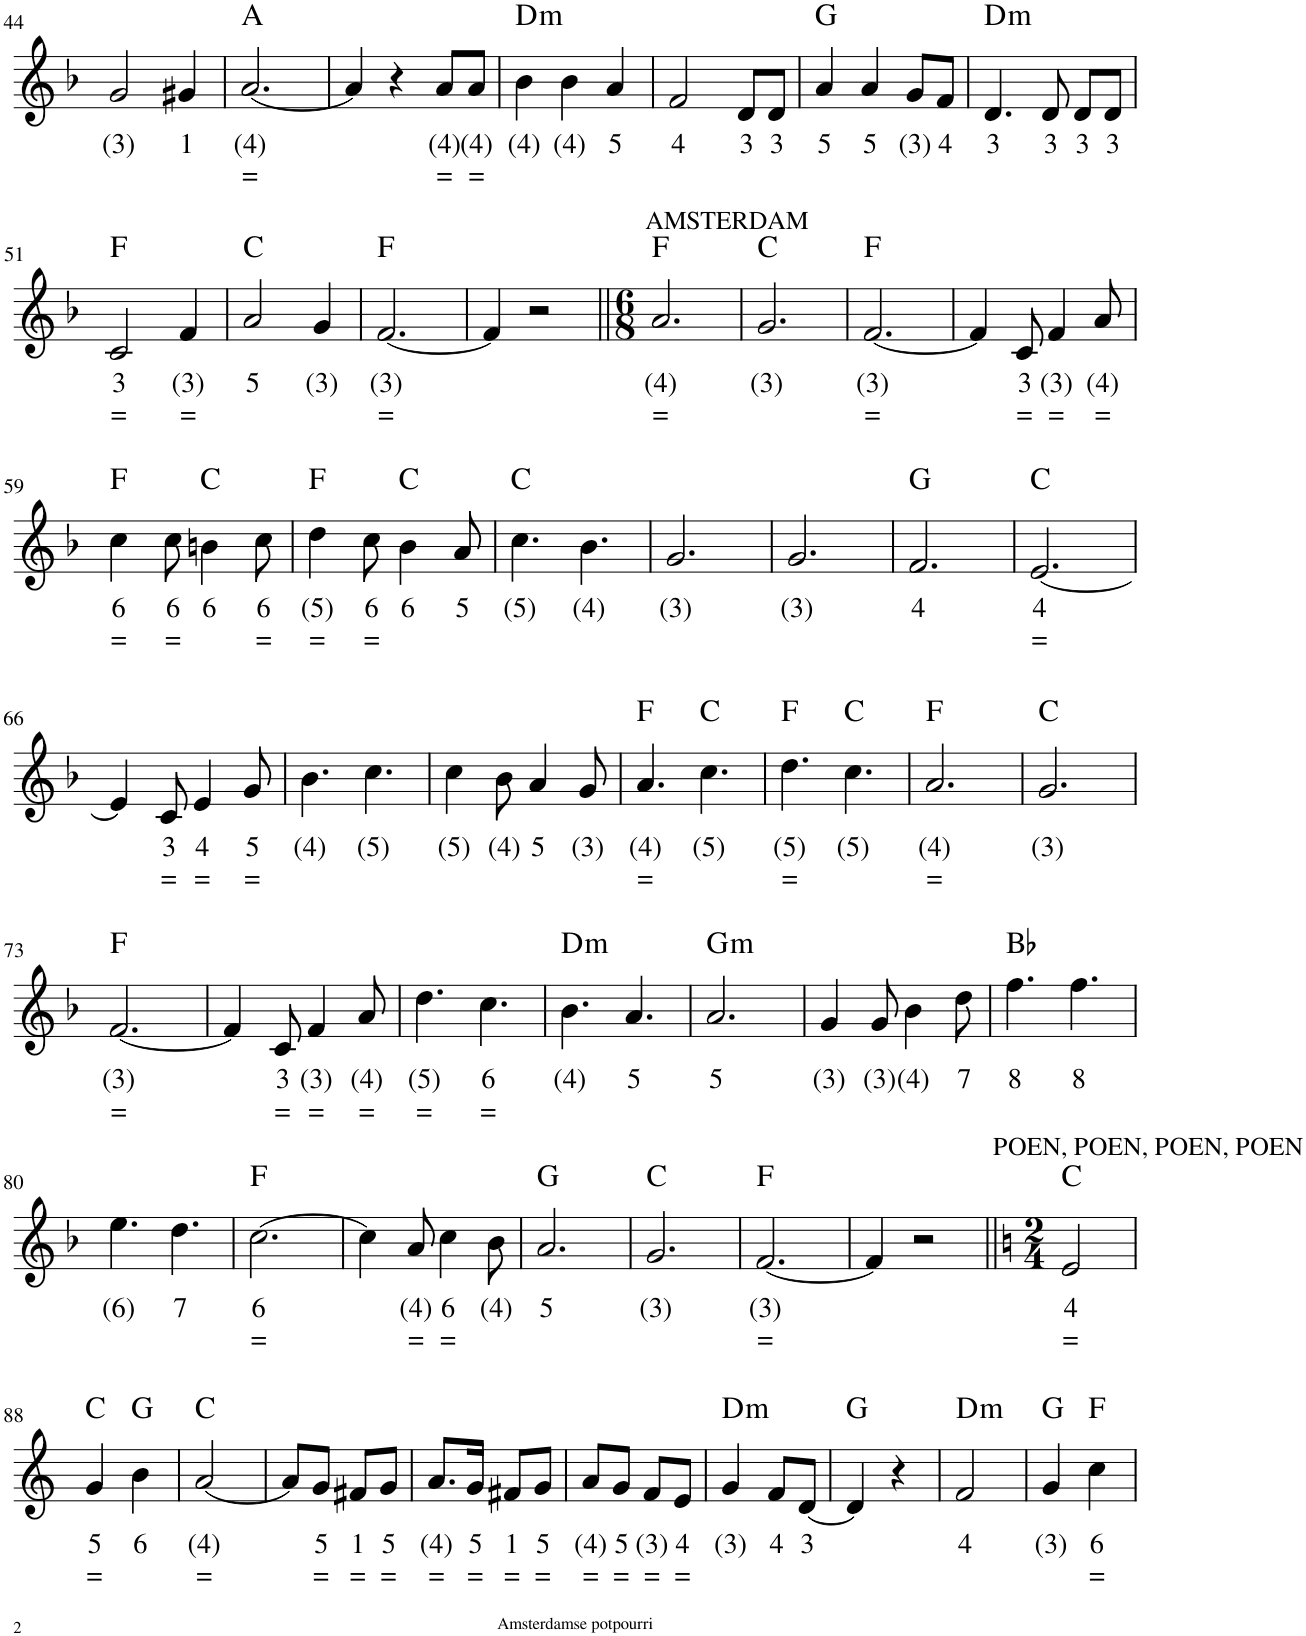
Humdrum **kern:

**kern	**text	**text	**harte
*part1	*part1	*part1	*part1
*staff1	*staff1	*staff1	*
*I"Stem	*	*	*
*I'Stm.	*	*	*
!!LO:PB:g=z
*clefG2	*	*	*
*k[b-]	*	*	*
*M3/4	*	*	*
=44	=44	=44	=44
!	!LO:LY:b	!	!
2g/	(3)	.	.
!	!LO:LY:b	!	!
4g#X/	1	.	.
=45	=45	=45	=45
!	!LO:LY:b	!LO:LY:b	!
[2.a/	(4)	=	A:maj
=46	=46	=46	=46
4a/]	.	.	.
4r	.	.	.
!	!LO:LY:b	!LO:LY:b	!
8a/L	(4)	=	.
!	!LO:LY:b	!LO:LY:b	!
8a/J	(4)	=	.
=47	=47	=47	=47
!	!LO:LY:b	!	!LO:H:kt=m
4b-\	(4)	.	D:min
!	!LO:LY:b	!	!
4b-\	(4)	.	.
!	!LO:LY:b	!	!
4a/	5	.	.
=48	=48	=48	=48
!	!LO:LY:b	!	!
2f/	4	.	.
!	!LO:LY:b	!	!
8d/L	3	.	.
!	!LO:LY:b	!	!
8d/J	3	.	.
=49	=49	=49	=49
!	!LO:LY:b	!	!
4a/	5	.	G:maj
!	!LO:LY:b	!	!
4a/	5	.	.
!	!LO:LY:b	!	!
8g/L	(3)	.	.
!	!LO:LY:b	!	!
8f/J	4	.	.
=50	=50	=50	=50
!	!LO:LY:b	!	!LO:H:kt=m
4.d/	3	.	D:min
!	!LO:LY:b	!	!
8d/	3	.	.
!	!LO:LY:b	!	!
8d/L	3	.	.
!	!LO:LY:b	!	!
8d/J	3	.	.
!!LO:LB:g=z
=51	=51	=51	=51
!	!LO:LY:b	!LO:LY:b	!
2c/	3	=	F:maj
!	!LO:LY:b	!LO:LY:b	!
4f/	(3)	=	.
=52	=52	=52	=52
!	!LO:LY:b	!	!
2a/	5	.	C:maj
!	!LO:LY:b	!	!
4g/	(3)	.	.
=53	=53	=53	=53
!	!LO:LY:b	!LO:LY:b	!
[2.f/	(3)	=	F:maj
=54	=54	=54	=54
4f/]	.	.	.
2r	.	.	.
=55||	=55||	=55||	=55||
*M6/8	*	*	*
!LO:TX:a:t=AMSTERDAM	!	!	!
!	!LO:LY:b	!LO:LY:b	!
2.a/	(4)	=	F:maj
=56	=56	=56	=56
!	!LO:LY:b	!	!
2.g/	(3)	.	C:maj
=57	=57	=57	=57
!	!LO:LY:b	!LO:LY:b	!
[2.f/	(3)	=	F:maj
=58	=58	=58	=58
4f/]	.	.	.
!	!LO:LY:b	!LO:LY:b	!
8c/	3	=	.
!	!LO:LY:b	!LO:LY:b	!
4f/	(3)	=	.
!	!LO:LY:b	!LO:LY:b	!
8a/	(4)	=	.
!!LO:LB:g=z
=59	=59	=59	=59
!	!LO:LY:b	!LO:LY:b	!
4cc\	6	=	F:maj
!	!LO:LY:b	!LO:LY:b	!
8cc\	6	=	.
!	!LO:LY:b	!	!
4bn\	6	.	C:maj
!	!LO:LY:b	!LO:LY:b	!
8cc\	6	=	.
=60	=60	=60	=60
!	!LO:LY:b	!LO:LY:b	!
4dd\	(5)	=	F:maj
!	!LO:LY:b	!LO:LY:b	!
8cc\	6	=	.
!	!LO:LY:b	!	!
4b-\	6	.	C:maj
!	!LO:LY:b	!	!
8a/	5	.	.
=61	=61	=61	=61
!	!LO:LY:b	!	!
4.cc\	(5)	.	C:maj
!	!LO:LY:b	!	!
4.b-\	(4)	.	.
=62	=62	=62	=62
!	!LO:LY:b	!	!
2.g/	(3)	.	.
=63	=63	=63	=63
!	!LO:LY:b	!	!
2.g/	(3)	.	.
=64	=64	=64	=64
!	!LO:LY:b	!	!
2.f/	4	.	G:maj
=65	=65	=65	=65
!	!LO:LY:b	!LO:LY:b	!
[2.e/	4	=	C:maj
!!LO:LB:g=z
=66	=66	=66	=66
4e/]	.	.	.
!	!LO:LY:b	!LO:LY:b	!
8c/	3	=	.
!	!LO:LY:b	!LO:LY:b	!
4e/	4	=	.
!	!LO:LY:b	!LO:LY:b	!
8g/	5	=	.
=67	=67	=67	=67
!	!LO:LY:b	!	!
4.b-\	(4)	.	.
!	!LO:LY:b	!	!
4.cc\	(5)	.	.
=68	=68	=68	=68
!	!LO:LY:b	!	!
4cc\	(5)	.	.
!	!LO:LY:b	!	!
8b-\	(4)	.	.
!	!LO:LY:b	!	!
4a/	5	.	.
!	!LO:LY:b	!	!
8g/	(3)	.	.
=69	=69	=69	=69
!	!LO:LY:b	!LO:LY:b	!
4.a/	(4)	=	F:maj
!	!LO:LY:b	!	!
4.cc\	(5)	.	C:maj
=70	=70	=70	=70
!	!LO:LY:b	!LO:LY:b	!
4.dd\	(5)	=	F:maj
!	!LO:LY:b	!	!
4.cc\	(5)	.	C:maj
=71	=71	=71	=71
!	!LO:LY:b	!LO:LY:b	!
2.a/	(4)	=	F:maj
=72	=72	=72	=72
!	!LO:LY:b	!	!
2.g/	(3)	.	C:maj
!!LO:LB:g=z
=73	=73	=73	=73
!	!LO:LY:b	!LO:LY:b	!
[2.f/	(3)	=	F:maj
=74	=74	=74	=74
4f/]	.	.	.
!	!LO:LY:b	!LO:LY:b	!
8c/	3	=	.
!	!LO:LY:b	!LO:LY:b	!
4f/	(3)	=	.
!	!LO:LY:b	!LO:LY:b	!
8a/	(4)	=	.
=75	=75	=75	=75
!	!LO:LY:b	!LO:LY:b	!
4.dd\	(5)	=	.
!	!LO:LY:b	!LO:LY:b	!
4.cc\	6	=	.
=76	=76	=76	=76
!	!LO:LY:b	!	!LO:H:kt=m
4.b-\	(4)	.	D:min
!	!LO:LY:b	!	!
4.a/	5	.	.
=77	=77	=77	=77
!	!LO:LY:b	!	!LO:H:kt=m
2.a/	5	.	G:min
=78	=78	=78	=78
!	!LO:LY:b	!	!
4g/	(3)	.	.
!	!LO:LY:b	!	!
8g/	(3)	.	.
!	!LO:LY:b	!	!
4b-\	(4)	.	.
!	!LO:LY:b	!	!
8dd\	7	.	.
=79	=79	=79	=79
!	!LO:LY:b	!	!
4.ff\	8	.	Bb:maj
!	!LO:LY:b	!	!
4.ff\	8	.	.
!!LO:LB:g=z
=80	=80	=80	=80
!	!LO:LY:b	!	!
4.ee\	(6)	.	.
!	!LO:LY:b	!	!
4.dd\	7	.	.
=81	=81	=81	=81
!	!LO:LY:b	!LO:LY:b	!
[2.cc\	6	=	F:maj
=82	=82	=82	=82
4cc\]	.	.	.
!	!LO:LY:b	!LO:LY:b	!
8a/	(4)	=	.
!	!LO:LY:b	!LO:LY:b	!
4cc\	6	=	.
!	!LO:LY:b	!	!
8b-\	(4)	.	.
=83	=83	=83	=83
!	!LO:LY:b	!	!
2.a/	5	.	G:maj
=84	=84	=84	=84
!	!LO:LY:b	!	!
2.g/	(3)	.	C:maj
=85	=85	=85	=85
!	!LO:LY:b	!LO:LY:b	!
[2.f/	(3)	=	F:maj
=86	=86	=86	=86
4f/]	.	.	.
2r	.	.	.
=87||	=87||	=87||	=87||
*k[]	*	*	*
*M2/4	*	*	*
!LO:TX:a:t=POEN, POEN, POEN, POEN	!	!	!
!	!LO:LY:b	!LO:LY:b	!
2e/	4	=	C:maj
!!LO:LB:g=z
=88	=88	=88	=88
!	!LO:LY:b	!LO:LY:b	!
4g/	5	=	C:maj
!	!LO:LY:b	!	!
4b\	6	.	G:maj
=89	=89	=89	=89
!	!LO:LY:b	!LO:LY:b	!
[2a/	(4)	=	C:maj
=90	=90	=90	=90
8a/L]	.	.	.
!	!LO:LY:b	!LO:LY:b	!
8g/J	5	=	.
!	!LO:LY:b	!LO:LY:b	!
8f#X/L	1	=	.
!	!LO:LY:b	!LO:LY:b	!
8g/J	5	=	.
=91	=91	=91	=91
!	!LO:LY:b	!LO:LY:b	!
8.a/L	(4)	=	.
!	!LO:LY:b	!LO:LY:b	!
16g/Jk	5	=	.
!	!LO:LY:b	!LO:LY:b	!
8f#X/L	1	=	.
!	!LO:LY:b	!LO:LY:b	!
8g/J	5	=	.
=92	=92	=92	=92
!	!LO:LY:b	!LO:LY:b	!
8a/L	(4)	=	.
!	!LO:LY:b	!LO:LY:b	!
8g/J	5	=	.
!	!LO:LY:b	!LO:LY:b	!
8f/L	(3)	=	.
!	!LO:LY:b	!LO:LY:b	!
8e/J	4	=	.
=93	=93	=93	=93
!	!LO:LY:b	!	!LO:H:kt=m
4g/	(3)	.	D:min
!	!LO:LY:b	!	!
8f/L	4	.	.
!	!LO:LY:b	!	!
[8d/J	3	.	.
=94	=94	=94	=94
4d/]	.	.	G:maj
4r	.	.	.
=95	=95	=95	=95
!	!LO:LY:b	!	!LO:H:kt=m
2f/	4	.	D:min
=96	=96	=96	=96
!	!LO:LY:b	!	!
4g/	(3)	.	G:maj
!	!LO:LY:b	!LO:LY:b	!
4cc\	6	=	F:maj
=	=	=	=
*-	*-	*-	*-
